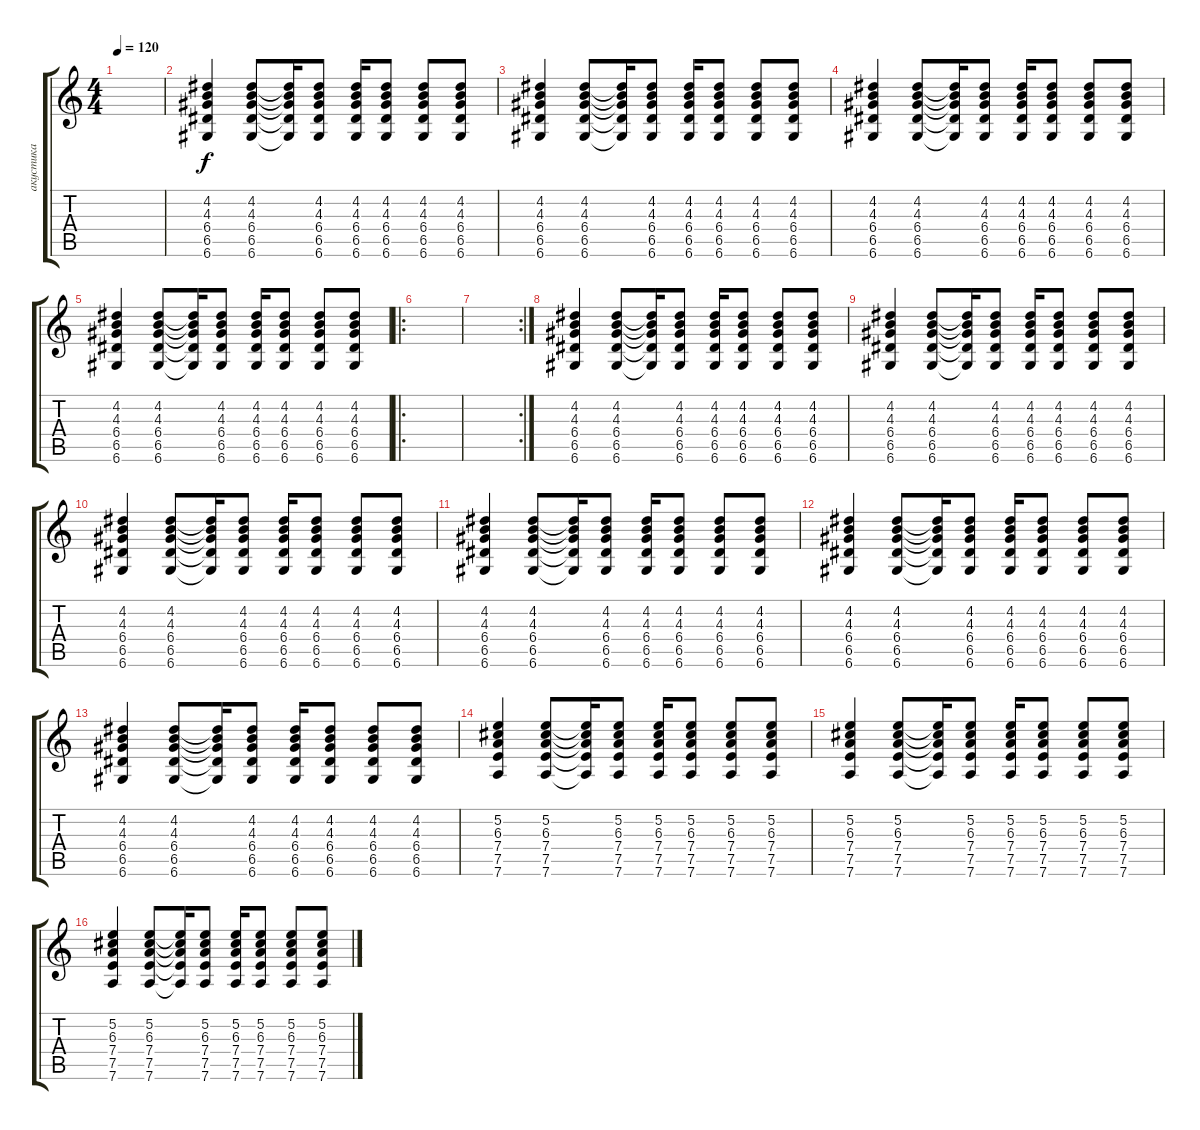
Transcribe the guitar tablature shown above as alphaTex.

\track ("акустика" "акустика") {instrument acousticguitarsteel}
\staff {score tabs}
\tuning (E4 B3 G3 D3 A2 D2) {hide}
\ts (4 4)
\tempo 120
\clef g2
\ks c
|
(4.2 4.3 6.4 6.5 6.6).4{volume 12 instrument acousticguitarnylon} (4.2 4.3 6.4 6.5 6.6).8 (4.2{t} 4.3{t} 6.4{t} 6.5{t} 6.6{t}).16 (4.2 4.3 6.4 6.5 6.6).8 (4.2 4.3 6.4 6.5 6.6).16 (4.2 4.3 6.4 6.5 6.6).8 (4.2 4.3 6.4 6.5 6.6).8 (4.2 4.3 6.4 6.5 6.6).8 |
(4.2 4.3 6.4 6.5 6.6).4 (4.2 4.3 6.4 6.5 6.6).8 (4.2{t} 4.3{t} 6.4{t} 6.5{t} 6.6{t}).16 (4.2 4.3 6.4 6.5 6.6).8 (4.2 4.3 6.4 6.5 6.6).16 (4.2 4.3 6.4 6.5 6.6).8 (4.2 4.3 6.4 6.5 6.6).8 (4.2 4.3 6.4 6.5 6.6).8 |
(4.2 4.3 6.4 6.5 6.6).4 (4.2 4.3 6.4 6.5 6.6).8 (4.2{t} 4.3{t} 6.4{t} 6.5{t} 6.6{t}).16 (4.2 4.3 6.4 6.5 6.6).8 (4.2 4.3 6.4 6.5 6.6).16 (4.2 4.3 6.4 6.5 6.6).8 (4.2 4.3 6.4 6.5 6.6).8 (4.2 4.3 6.4 6.5 6.6).8 |
(4.2 4.3 6.4 6.5 6.6).4 (4.2 4.3 6.4 6.5 6.6).8 (4.2{t} 4.3{t} 6.4{t} 6.5{t} 6.6{t}).16 (4.2 4.3 6.4 6.5 6.6).8 (4.2 4.3 6.4 6.5 6.6).16 (4.2 4.3 6.4 6.5 6.6).8 (4.2 4.3 6.4 6.5 6.6).8 (4.2 4.3 6.4 6.5 6.6).8 |
\ro
|
\rc 2
|
(4.2 4.3 6.4 6.5 6.6).4{volume 12 instrument acousticguitarnylon} (4.2 4.3 6.4 6.5 6.6).8 (4.2{t} 4.3{t} 6.4{t} 6.5{t} 6.6{t}).16 (4.2 4.3 6.4 6.5 6.6).8 (4.2 4.3 6.4 6.5 6.6).16 (4.2 4.3 6.4 6.5 6.6).8 (4.2 4.3 6.4 6.5 6.6).8 (4.2 4.3 6.4 6.5 6.6).8 |
(4.2 4.3 6.4 6.5 6.6).4 (4.2 4.3 6.4 6.5 6.6).8 (4.2{t} 4.3{t} 6.4{t} 6.5{t} 6.6{t}).16 (4.2 4.3 6.4 6.5 6.6).8 (4.2 4.3 6.4 6.5 6.6).16 (4.2 4.3 6.4 6.5 6.6).8 (4.2 4.3 6.4 6.5 6.6).8 (4.2 4.3 6.4 6.5 6.6).8 |
(4.2 4.3 6.4 6.5 6.6).4 (4.2 4.3 6.4 6.5 6.6).8 (4.2{t} 4.3{t} 6.4{t} 6.5{t} 6.6{t}).16 (4.2 4.3 6.4 6.5 6.6).8 (4.2 4.3 6.4 6.5 6.6).16 (4.2 4.3 6.4 6.5 6.6).8 (4.2 4.3 6.4 6.5 6.6).8 (4.2 4.3 6.4 6.5 6.6).8 |
(4.2 4.3 6.4 6.5 6.6).4 (4.2 4.3 6.4 6.5 6.6).8 (4.2{t} 4.3{t} 6.4{t} 6.5{t} 6.6{t}).16 (4.2 4.3 6.4 6.5 6.6).8 (4.2 4.3 6.4 6.5 6.6).16 (4.2 4.3 6.4 6.5 6.6).8 (4.2 4.3 6.4 6.5 6.6).8 (4.2 4.3 6.4 6.5 6.6).8 |
(4.2 4.3 6.4 6.5 6.6).4 (4.2 4.3 6.4 6.5 6.6).8 (4.2{t} 4.3{t} 6.4{t} 6.5{t} 6.6{t}).16 (4.2 4.3 6.4 6.5 6.6).8 (4.2 4.3 6.4 6.5 6.6).16 (4.2 4.3 6.4 6.5 6.6).8 (4.2 4.3 6.4 6.5 6.6).8 (4.2 4.3 6.4 6.5 6.6).8 |
(4.2 4.3 6.4 6.5 6.6).4 (4.2 4.3 6.4 6.5 6.6).8 (4.2{t} 4.3{t} 6.4{t} 6.5{t} 6.6{t}).16 (4.2 4.3 6.4 6.5 6.6).8 (4.2 4.3 6.4 6.5 6.6).16 (4.2 4.3 6.4 6.5 6.6).8 (4.2 4.3 6.4 6.5 6.6).8 (4.2 4.3 6.4 6.5 6.6).8 |
(5.2 6.3 7.4 7.5 7.6).4 (5.2 6.3 7.4 7.5 7.6).8 (5.2{t} 6.3{t} 7.4{t} 7.5{t} 7.6{t}).16 (5.2 6.3 7.4 7.5 7.6).8 (5.2 6.3 7.4 7.5 7.6).16 (5.2 6.3 7.4 7.5 7.6).8 (5.2 6.3 7.4 7.5 7.6).8 (5.2 6.3 7.4 7.5 7.6).8 |
(5.2 6.3 7.4 7.5 7.6).4 (5.2 6.3 7.4 7.5 7.6).8 (5.2{t} 6.3{t} 7.4{t} 7.5{t} 7.6{t}).16 (5.2 6.3 7.4 7.5 7.6).8 (5.2 6.3 7.4 7.5 7.6).16 (5.2 6.3 7.4 7.5 7.6).8 (5.2 6.3 7.4 7.5 7.6).8 (5.2 6.3 7.4 7.5 7.6).8 |
(5.2 6.3 7.4 7.5 7.6).4 (5.2 6.3 7.4 7.5 7.6).8 (5.2{t} 6.3{t} 7.4{t} 7.5{t} 7.6{t}).16 (5.2 6.3 7.4 7.5 7.6).8 (5.2 6.3 7.4 7.5 7.6).16 (5.2 6.3 7.4 7.5 7.6).8 (5.2 6.3 7.4 7.5 7.6).8 (5.2 6.3 7.4 7.5 7.6).8
